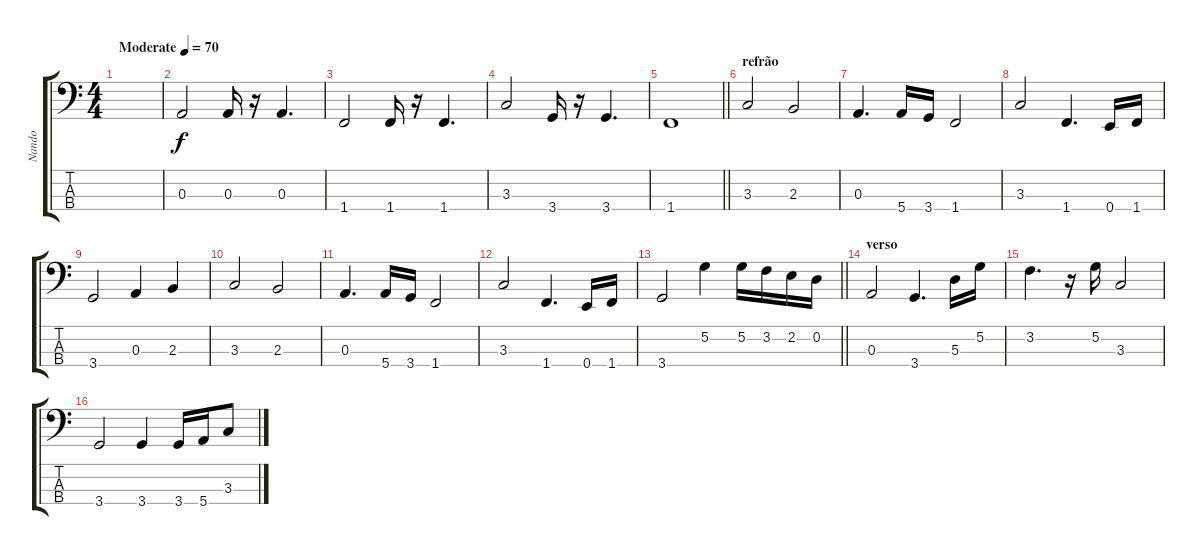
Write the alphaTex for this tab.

\track ("Nando" "Nando") {instrument electricbassfinger}
\staff {score tabs}
\tuning (G2 D2 A1 E1) {hide}
\ts (4 4)
\tempo (70 "Moderate")
\clef f4
\ks c
|
0.3.2 0.3.16 r.16 0.3.4{d} |
1.4.2 1.4.16 r.16 1.4.4{d} |
3.3.2 3.4.16 r.16 3.4.4{d} |
\barLineRight lightlight
1.4.1 |
\section ("" "refrão")
3.3.2 2.3.2 |
0.3.4{d} 5.4.16 3.4.16 1.4.2 |
3.3.2 1.4.4{d} 0.4.16 1.4.16 |
3.4.2 0.3.4 2.3.4 |
3.3.2 2.3.2 |
0.3.4{d} 5.4.16 3.4.16 1.4.2 |
3.3.2 1.4.4{d} 0.4.16 1.4.16 |
\barLineRight lightlight
3.4.2 5.2.4 5.2.16 3.2.16 2.2.16 0.2.16 |
\section ("" "verso")
0.3.2 3.4.4{d} 5.3.16 5.2.16 |
3.2.4{d} r.16 5.2.16 3.3.2 |
3.4.2 3.4.4 3.4.16 5.4.16 3.3.8
